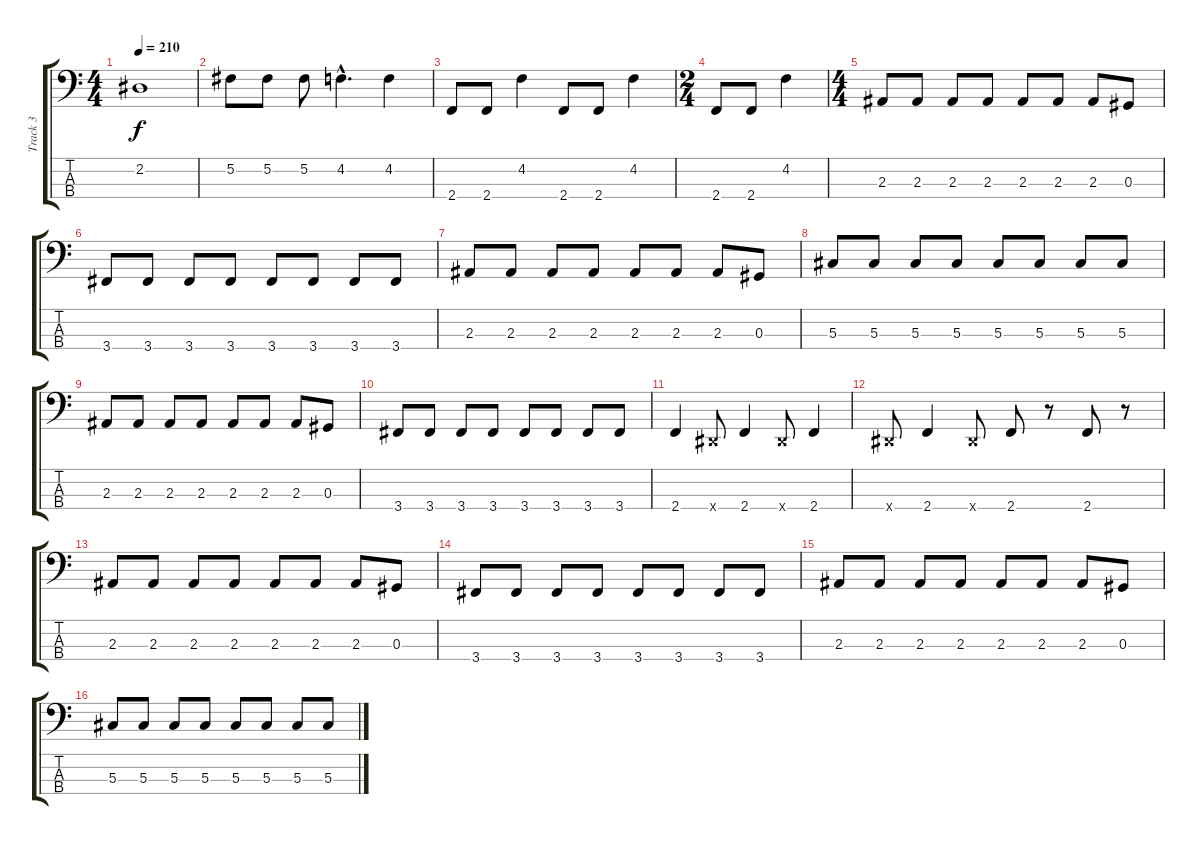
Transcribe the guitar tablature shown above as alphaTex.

\track ("Track 3" "Track 3") {instrument electricbasspick}
\staff {score tabs}
\tuning (Gb2 Db2 Ab1 Eb1) {hide}
\ts (4 4)
\tempo 210
\clef f4
\ks c
2.2{t}.1{dy f} |
5.2.8 5.2.8 5.2.8 4.2{hac}.4{d} 4.2.4 |
2.4.8 2.4.8 4.2.4 2.4.8 2.4.8 4.2.4 |
\ts (2 4)
2.4.8 2.4.8 4.2.4 |
\ts (4 4)
2.3.8 2.3.8 2.3.8 2.3.8 2.3.8 2.3.8 2.3.8 0.3.8 |
3.4.8 3.4.8 3.4.8 3.4.8 3.4.8 3.4.8 3.4.8 3.4.8 |
2.3.8 2.3.8 2.3.8 2.3.8 2.3.8 2.3.8 2.3.8 0.3.8 |
5.3.8 5.3.8 5.3.8 5.3.8 5.3.8 5.3.8 5.3.8 5.3.8 |
2.3.8 2.3.8 2.3.8 2.3.8 2.3.8 2.3.8 2.3.8 0.3.8 |
3.4.8 3.4.8 3.4.8 3.4.8 3.4.8 3.4.8 3.4.8 3.4.8 |
2.4.4 0.4{x}.8 2.4.4 0.4{x}.8 2.4.4 |
0.4{x}.8 2.4.4 0.4{x}.8 2.4.8 r.8 2.4.8 r.8 |
2.3.8 2.3.8 2.3.8 2.3.8 2.3.8 2.3.8 2.3.8 0.3.8 |
3.4.8 3.4.8 3.4.8 3.4.8 3.4.8 3.4.8 3.4.8 3.4.8 |
2.3.8 2.3.8 2.3.8 2.3.8 2.3.8 2.3.8 2.3.8 0.3.8 |
5.3.8 5.3.8 5.3.8 5.3.8 5.3.8 5.3.8 5.3.8 5.3.8
